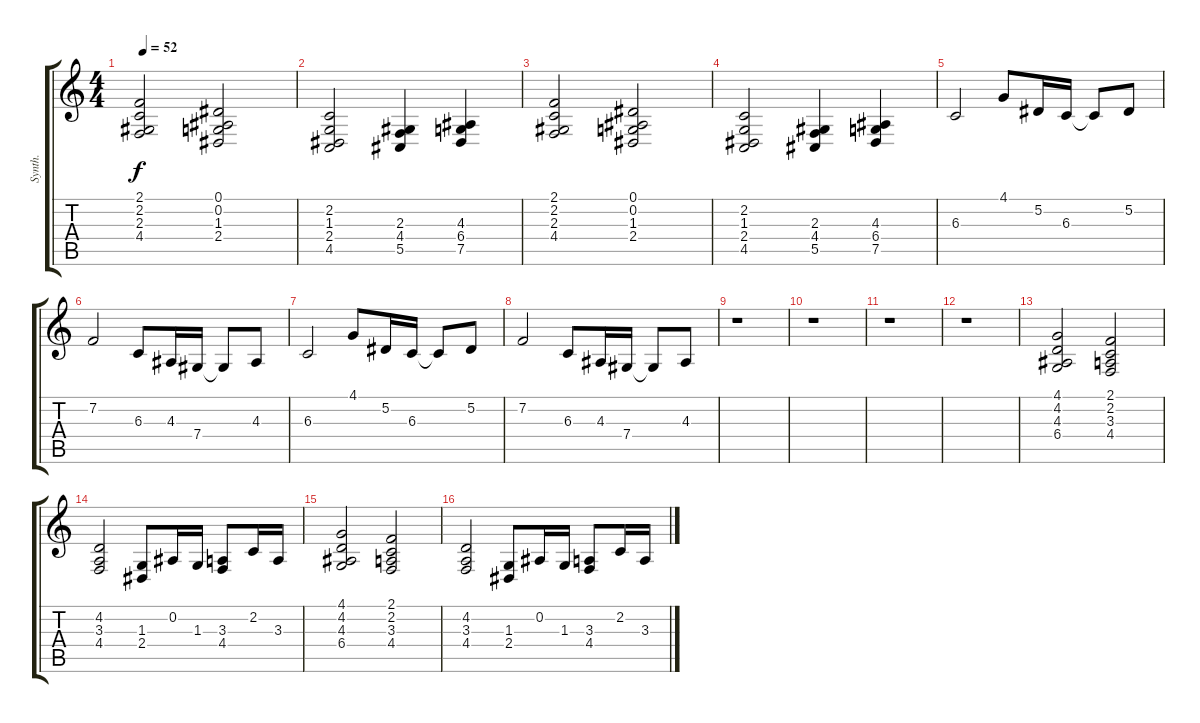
\track ("Synth." "Synth.") {instrument synthstrings2}
\staff {score tabs}
\tuning (Eb4 Bb3 Gb3 Db3 Ab2 Eb2) {hide}
\ts (4 4)
\tempo 52
\clef g2
\ks c
(2.1 2.2 2.3 4.4).2{dy f} (0.1 0.2 1.3 2.4).2 |
(2.2 1.3 2.4 4.5).2 (2.3 4.4 5.5).4 (4.3 6.4 7.5).4 |
(2.1 2.2 2.3 4.4).2 (0.1 0.2 1.3 2.4).2 |
(2.2 1.3 2.4 4.5).2 (2.3 4.4 5.5).4 (4.3 6.4 7.5).4 |
6.3.2 4.1.8 5.2.16 6.3.16 6.3{t}.8 5.2.8 |
7.2.2 6.3.8 4.3.16 7.4.16 7.4{t}.8 4.3.8 |
6.3.2 4.1.8 5.2.16 6.3.16 6.3{t}.8 5.2.8 |
7.2.2 6.3.8 4.3.16 7.4.16 7.4{t}.8 4.3.8 |
r.1 |
r.1 |
r.1 |
r.1 |
(4.1 4.2 4.3 6.4).2 (2.1 2.2 3.3 4.4).2 |
(4.2 3.3 4.4).2 (1.3 2.4).8 0.2.16 1.3.16 (3.3 4.4).8 2.2.16 3.3.16 |
(4.1 4.2 4.3 6.4).2 (2.1 2.2 3.3 4.4).2 |
(4.2 3.3 4.4).2 (1.3 2.4).8 0.2.16 1.3.16 (3.3 4.4).8 2.2.16 3.3.16
